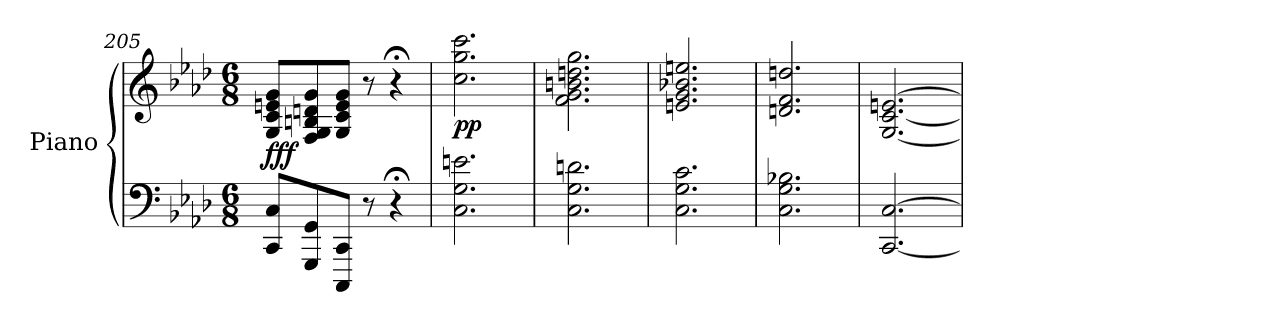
**kern	**kern	**dynam
*part1	*part1	*part1
*staff2	*staff1	*staff1/2
*I"Piano	*	*
*I'Pno	*	*
*clefF4	*clefG2	*
*k[b-e-a-d-]	*k[b-e-a-d-]	*
*M6/8	*M6/8	*
=205	=205	=205
!	!	!LO:DY:a=2
8CC/ 8C/L	8G/ 8c/ 8en/ 8g/L	fff
8GGG/ 8GG/	8F/ 8G/ 8Bn/ 8dn/ 8g/	.
8CCC/ 8CC/J	8G/ 8c/ 8e/ 8g/J	.
8r	8r	.
4r;<	4r;<	.
!!LO:PB:g=z
=206	=206	=206
!	!	!LO:DY:b
2.C\ 2.G\ 2.en\	2.cc\ 2.gg\ 2.ccc\	pp
=207	=207	=207
2.C\ 2.G\ 2.dn\	2.f\ 2.g\ 2.bn\ 2.ddn\ 2.gg\	.
=208	=208	=208
2.C\ 2.G\ 2.c\	2.en/ 2.g/ 2.b-X/ 2.een/	.
=209	=209	=209
2.C\ 2.G\ 2.B-X\	2.dn/ 2.f/ 2.ddn/	.
=210	=210	=210
[2.CC/ [2.C/	[2.G/ [2.c/ [2.en/	.
=	=	=
*-	*-	*-
